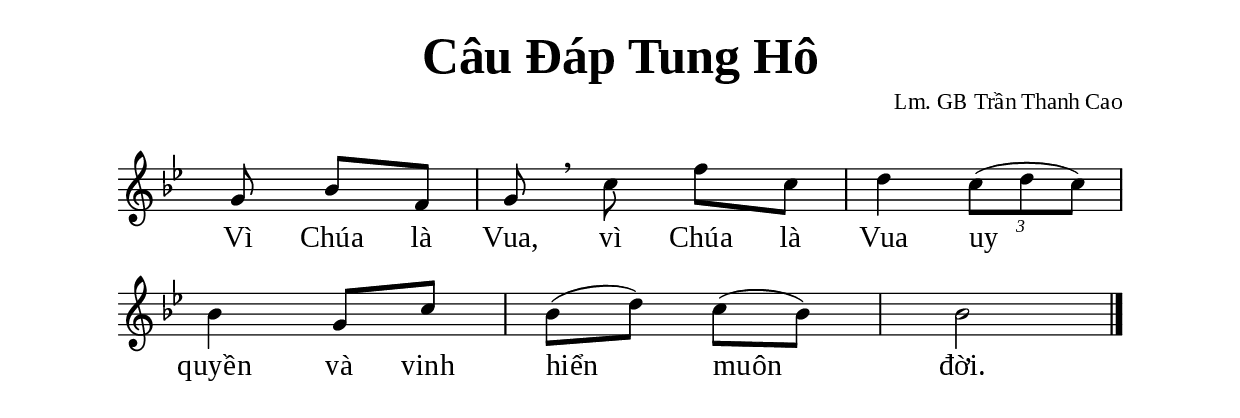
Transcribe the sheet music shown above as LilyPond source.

% Cài đặt chung
\version "2.22.1"
\include "english.ly"

\header {
  title = \markup { \fontsize #3 "Câu Đáp Tung Hô" }
  poet = " "
  composer = "Lm. GB Trần Thanh Cao"
  arranger = " "
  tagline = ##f
}

\paper {
  #(set-paper-size "a4")
  top-margin = 10\mm
  bottom-margin = 10\mm
  left-margin = 20\mm
  right-margin = 20\mm
  indent = #0
  #(define fonts
    (make-pango-font-tree
      "Liberation Serif"
      "Liberation Serif"
      "Liberation Serif"
      (/ 20 20)))
  page-count = #1
}

% Nhạc phiên khúc
nhacPhienKhucMot = \relative c'' {
  \partial 4. g8 bf f |
  g \breathe c f c |
  d4 \tuplet 3/2 { c8 (d c) } |
  bf4 g8 c |
  bf (d) c (bf) |
  bf2 \bar "|."
}

% Lời phiên khúc
loiPhienKhucMot = \lyricmode {
  Vì Chúa là Vua, vì Chúa là Vua uy quyền và vinh hiển muôn đời.
}


% Dàn trang
\score {
  \new ChoirStaff <<
    \new Staff = phienKhuc \with {
        %\magnifyStaff #(magstep +1)
      }
      <<
      \new Voice = beSop {
        \key bf \major \time 2/4 \nhacPhienKhucMot
      }
    >>
    \new Lyrics \lyricsto beSop \loiPhienKhucMot
  >>
  \layout {
    \override Staff.TimeSignature.transparent = ##t
    \override Lyrics.LyricText.font-size = #+2.5
    \override Lyrics.LyricSpace.minimum-distance = #4.5
    \override Score.BarNumber.break-visibility = ##(#f #f #f)
    \override Score.SpacingSpanner.uniform-stretching = ##t
  } 
}
